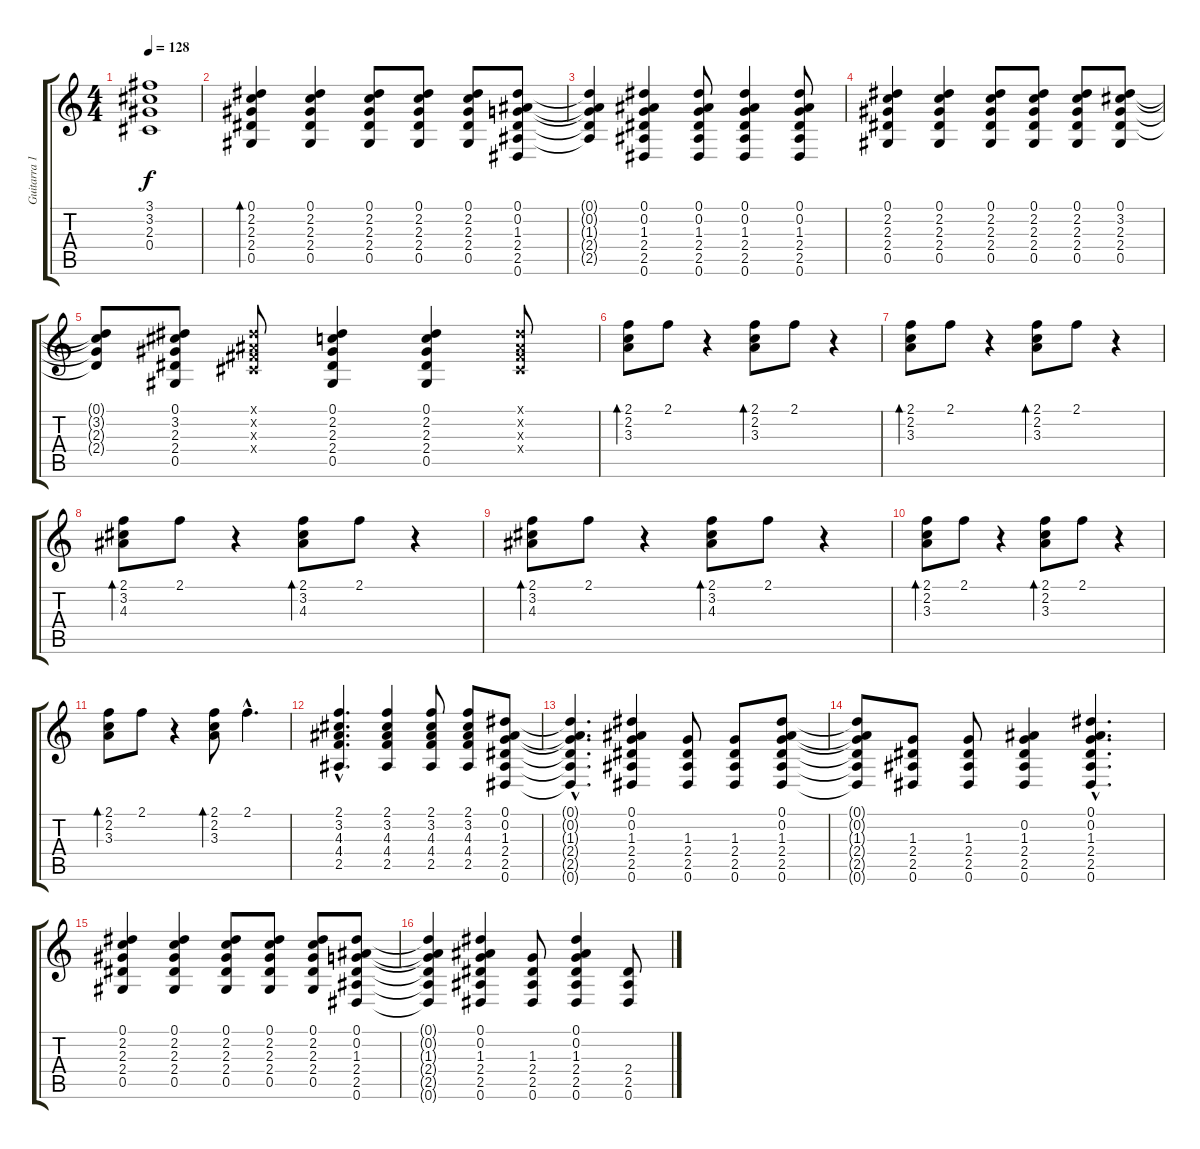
\track ("Guitarra 1" "Guitarra 1") {instrument acousticguitarsteel}
\staff {score tabs}
\tuning (Eb4 Bb3 Gb3 Db3 Ab2 Eb2) {hide}
\ts (4 4)
\tempo 128
\clef g2
\ks c
(3.1{t} 3.2{t} 2.3{t} 0.4{t}).1{dy f} |
(0.1 2.2 2.3 2.4 0.5).4{bd 120} (0.1 2.2 2.3 2.4 0.5).4 (0.1 2.2 2.3 2.4 0.5).8 (0.1 2.2 2.3 2.4 0.5).8 (0.1 2.2 2.3 2.4 0.5).8 (0.1 0.2 1.3 2.4 2.5 0.6).8 |
(0.1{t} 0.2{t} 1.3{t} 2.4{t} 2.5{t}).4 (0.1 0.2 1.3 2.4 2.5 0.6).4 (0.1 0.2 1.3 2.4 2.5 0.6).8 (0.1 0.2 1.3 2.4 2.5 0.6).4 (0.1 0.2 1.3 2.4 2.5 0.6).8 |
(0.1 2.2 2.3 2.4 0.5).4 (0.1 2.2 2.3 2.4 0.5).4 (0.1 2.2 2.3 2.4 0.5).8 (0.1 2.2 2.3 2.4 0.5).8 (0.1 2.2 2.3 2.4 0.5).8 (0.1 3.2 2.3 2.4 0.5).8 |
(0.1{t} 3.2{t} 2.3{t} 2.4{t}).8 (0.1 3.2 2.3 2.4 0.5).8 (0.1{x} 0.2{x} 0.3{x} 0.4{x}).8 (0.1 2.2 2.3 2.4 0.5).4 (0.1 2.2 2.3 2.4 0.5).4 (0.1{x} 0.2{x} 0.3{x} 0.4{x}).8 |
(2.1 2.2 3.3).8{bd 240} 2.1.8 r.4 (2.1 2.2 3.3).8{bd 240} 2.1.8 r.4 |
(2.1 2.2 3.3).8{bd 240} 2.1.8 r.4 (2.1 2.2 3.3).8{bd 240} 2.1.8 r.4 |
(2.1 3.2 4.3).8{bd 240} 2.1.8 r.4 (2.1 3.2 4.3).8{bd 240} 2.1.8 r.4 |
(2.1 3.2 4.3).8{bd 240} 2.1.8 r.4 (2.1 3.2 4.3).8{bd 240} 2.1.8 r.4 |
(2.1 2.2 3.3).8{bd 240} 2.1.8 r.4 (2.1 2.2 3.3).8{bd 240} 2.1.8 r.4 |
(2.1 2.2 3.3).8{bd 240} 2.1.8 r.4 (2.1 2.2 3.3).8{bd 240} 2.1{hac}.4{d} |
(2.1{hac} 3.2{hac} 4.3{hac} 4.4{hac} 2.5{hac}).4{d} (2.1 3.2 4.3 4.4 2.5).4 (2.1 3.2 4.3 4.4 2.5).8 (2.1 3.2 4.3 4.4 2.5).8 (0.1 0.2 1.3 2.4 2.5 0.6).8 |
(0.1{hac t} 0.2{hac t} 1.3{hac t} 2.4{hac t} 2.5{hac t} 0.6{hac t}).4{d} (0.1 0.2 1.3 2.4 2.5 0.6).4 (1.3 2.4 2.5 0.6).8 (1.3 2.4 2.5 0.6).8 (0.1 0.2 1.3 2.4 2.5 0.6).8 |
(0.1{t} 0.2{t} 1.3{t} 2.4{t} 2.5{t} 0.6{t}).8 (1.3 2.4 2.5 0.6).8 (1.3 2.4 2.5 0.6).8 (0.2 1.3 2.4 2.5 0.6).4 (0.1{hac} 0.2{hac} 1.3{hac} 2.4{hac} 2.5{hac} 0.6{hac}).4{d} |
(0.1 2.2 2.3 2.4 0.5).4{volume 14} (0.1 2.2 2.3 2.4 0.5).4 (0.1 2.2 2.3 2.4 0.5).8 (0.1 2.2 2.3 2.4 0.5).8 (0.1 2.2 2.3 2.4 0.5).8 (0.1 0.2 1.3 2.4 2.5 0.6).8 |
(0.1{t} 0.2{t} 1.3{t} 2.4{t} 2.5{t} 0.6{t}).4 (0.1 0.2 1.3 2.4 2.5 0.6).4 (1.3 2.4 2.5 0.6).8 (0.1 0.2 1.3 2.4 2.5 0.6).4 (2.4 2.5 0.6).8
